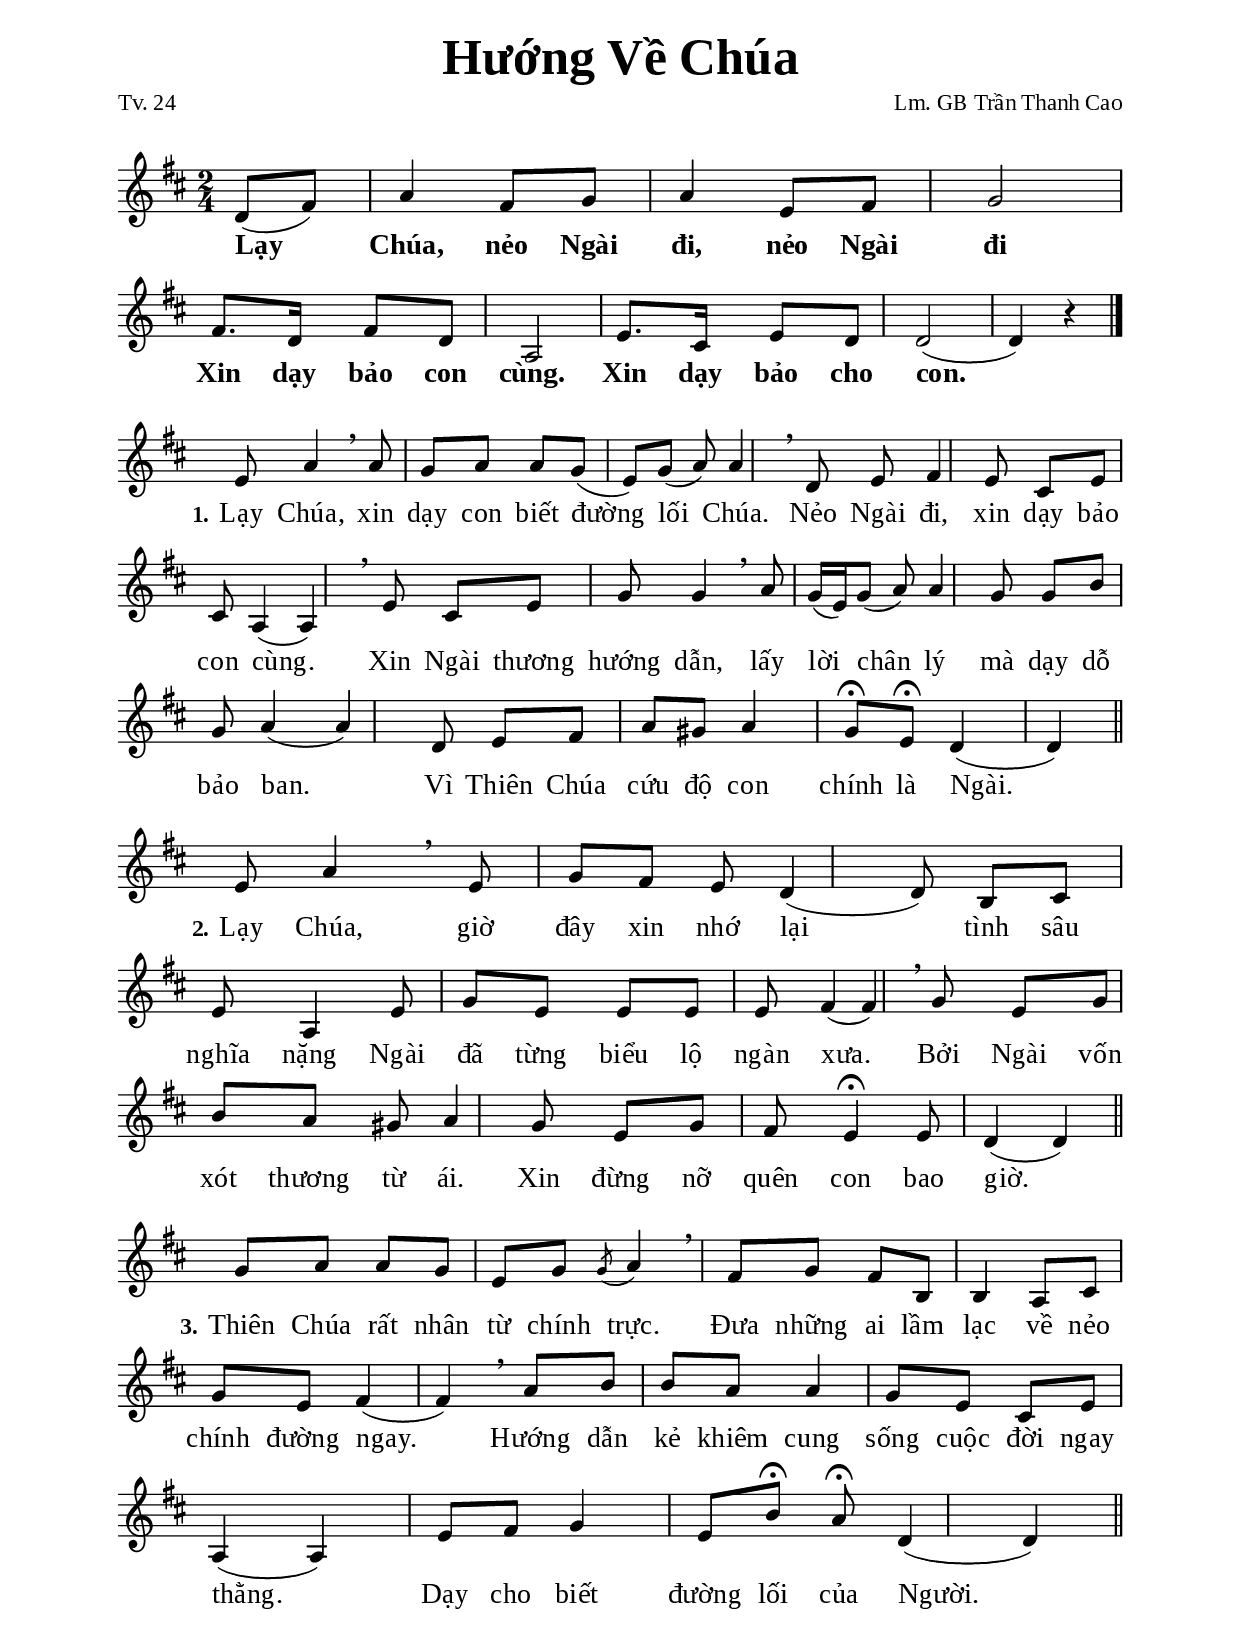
% Cài đặt chung
\version "2.22.1"
\include "english.ly"

\header {
  title = \markup { \fontsize #3 "Hướng Về Chúa" }
  poet = "Tv. 24"
  composer = "Lm. GB Trần Thanh Cao"
  arranger = " "
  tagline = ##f
}

\paper {
  #(set-paper-size "a4")
  top-margin = 10\mm
  bottom-margin = 10\mm
  left-margin = 20\mm
  right-margin = 20\mm
  indent = #0
  #(define fonts
    (make-pango-font-tree
      "Liberation Serif"
      "Liberation Serif"
      "Liberation Serif"
      (/ 20 20)))
  page-count = #1
}

% Nhạc điệp khúc
nhacDiepKhuc = \relative c' {
  \partial 4 d8 (fs) |
  a4 fs8 g |
  a4 e8 fs |
  g2 |
  fs8. d16 fs8 d |
  a2 |
  e'8. cs16 e8 d |
  d2 ( |
  d4) r \bar "|."
}

% Nhạc phiên khúc
nhacPhienKhucMot = \relative c' {
  e8 a4 \breathe
  a8 g a a g (e) g (a) a4 \breathe
  d,8 e fs4 e8 cs e cs a4 (a) \breathe
  e'8 cs e g g4 \breathe
  a8 g16 (e) g8 (a) a4 g8 g b g a4 (a)
  d,8 e fs a gs a4 g8 \fermata e \fermata d4 (d) \bar "||"
}

nhacPhienKhucHai = \relative c' {
  e8 a4 \breathe
  e8 g fs e d4 (d8) b cs e a,4
  e'8 g e e e e fs4 (fs) \breathe
  g8 e g b a gs a4
  g8 e g fs e4 \fermata e8 d4 (d) \bar "||"
}

nhacPhienKhucBa = \relative c'' {
  g8 a a g e g \acciaccatura g8 a4 \breathe
  fs8 g fs b, b4 a8 cs g' e fs4 (fs) \breathe
  a8 b b a a4 g8 e cs e a,4 (a)
  e'8 fs g4 e8 b' \fermata a \fermata d,4 (d) \bar "||"
}

% Lời điệp khúc
loiDiepKhuc = \lyricmode {
  Lạy Chúa, nẻo Ngài đi, nẻo Ngài đi
  Xin dạy bảo con cùng.
  Xin dạy bảo cho con.
}

% Lời phiên khúc
loiPhienKhucMot = \lyricmode {
  \set stanza = #"1."
  Lạy Chúa, xin dạy con biết đường lối Chúa.
  Nẻo Ngài đi, xin dạy bảo con cùng.
  Xin Ngài thương hướng dẫn,
  lấy lời chân lý mà dạy dỗ bảo ban.
  Vì Thiên Chúa cứu độ con chính là Ngài.
}

loiPhienKhucHai = \lyricmode {
  \set stanza = #"2."
  Lạy Chúa, giờ đây xin nhớ lại tình sâu nghĩa nặng
  Ngài đã từng biểu lộ ngàn xưa.
  Bởi Ngài vốn xót thương từ ái.
  Xin đừng nỡ quên con bao giờ.
}

loiPhienKhucBa = \lyricmode {
  \set stanza = #"3."
  Thiên Chúa rất nhân từ chính trực.
  Đưa những ai lầm lạc về nẻo chính đường ngay.
  Hướng dẫn kẻ khiêm cung sống cuộc đời ngay thằng.
  Dạy cho biết đường lối của Người.
}


% Dàn trang
\score {
  \new ChoirStaff <<
    \new Staff = diepKhuc \with {
        \consists "Merge_rests_engraver"
        %\magnifyStaff #(magstep +1)
      }
      <<
      \new Voice = beSop {
        \key d \major \time 2/4 \nhacDiepKhuc
      }
    >>
    \new Lyrics \lyricsto beSop \loiDiepKhuc
  >>
  \layout {
    \override Lyrics.LyricText.font-series = #'bold
    \override Lyrics.LyricText.font-size = #+2
    \override Lyrics.LyricSpace.minimum-distance = #3.0
    \override Score.BarNumber.break-visibility = ##(#f #f #f)
    \override Score.SpacingSpanner.uniform-stretching = ##t
  }
}

\score {
  \new ChoirStaff <<
    \new Staff = phienKhuc \with {
        %\magnifyStaff #(magstep +1)
      }
      <<
      \new Voice = beSop {
        \key d \major \time 2/4 \nhacPhienKhucMot
      }
    >>
    \new Lyrics \lyricsto beSop \loiPhienKhucMot
  >>
  \layout {
    \override Staff.TimeSignature.transparent = ##t
    \override Lyrics.LyricText.font-size = #+2
    \override Lyrics.LyricSpace.minimum-distance = #1.2
    \override Score.BarNumber.break-visibility = ##(#f #f #f)
    \override Score.SpacingSpanner.uniform-stretching = ##t
    \set Score.barAlways = ##t
    \set Score.defaultBarType = ""
  } 
}

\score {
  \new ChoirStaff <<
    \new Staff = phienKhuc \with {
        %\magnifyStaff #(magstep +1)
      }
      <<
      \new Voice = beSop {
        \key d \major \time 2/4 \nhacPhienKhucHai
      }
    >>
    \new Lyrics \lyricsto beSop \loiPhienKhucHai
  >>
  \layout {
    \override Staff.TimeSignature.transparent = ##t
    \override Lyrics.LyricText.font-size = #+2
    \override Lyrics.LyricSpace.minimum-distance = #3.0
    \override Score.BarNumber.break-visibility = ##(#f #f #f)
    \override Score.SpacingSpanner.uniform-stretching = ##t
    \set Score.barAlways = ##t
    \set Score.defaultBarType = ""
  } 
}

\score {
  \new ChoirStaff <<
    \new Staff = phienKhuc \with {
        %\magnifyStaff #(magstep +1)
      }
      <<
      \new Voice = beSop {
        \key d \major \time 2/4 \nhacPhienKhucBa
      }
    >>
    \new Lyrics \lyricsto beSop \loiPhienKhucBa
  >>
  \layout {
    \override Staff.TimeSignature.transparent = ##t
    \override Lyrics.LyricText.font-size = #+2
    \override Lyrics.LyricSpace.minimum-distance = #1.5
    \override Score.BarNumber.break-visibility = ##(#f #f #f)
    \override Score.SpacingSpanner.uniform-stretching = ##t
    \set Score.barAlways = ##t
    \set Score.defaultBarType = ""
  } 
}
